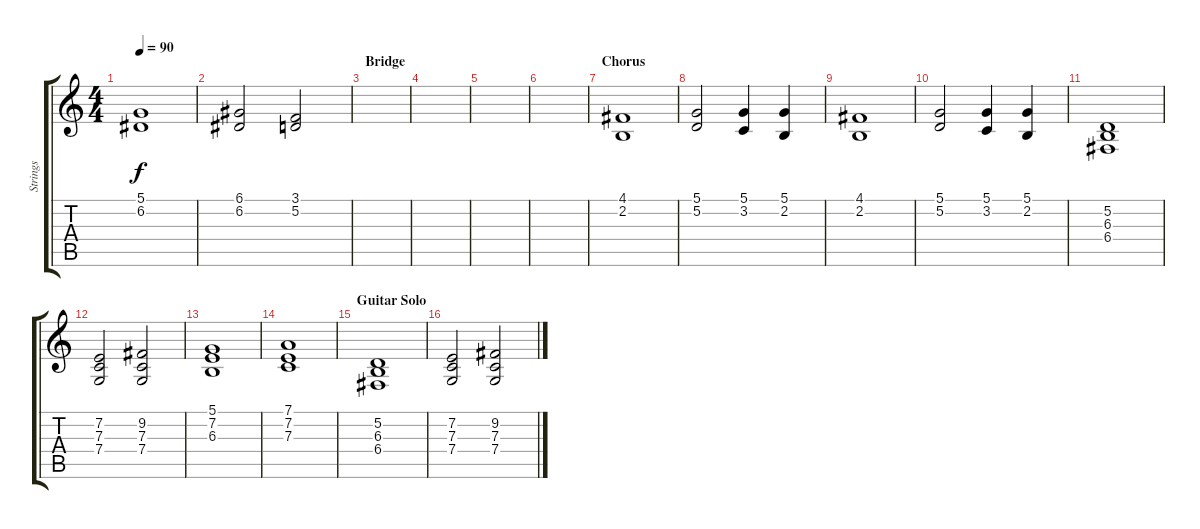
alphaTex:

\track ("Strings" "Strings") {instrument synthstrings1}
\staff {score tabs}
\tuning (D4 A3 F3 C3 G2 C2) {hide}
\ts (4 4)
\tempo 90
\clef g2
\ks c
(5.1 6.2).1{dy f} |
(6.1 6.2).2 (3.1 5.2).2 |
\section ("" "Bridge")
|
|
|
|
\section ("" "Chorus")
(4.1 2.2).1 |
(5.1 5.2).2 (5.1 3.2).4 (5.1 2.2).4 |
(4.1 2.2).1 |
(5.1 5.2).2 (5.1 3.2).4 (5.1 2.2).4 |
(5.2 6.3 6.4).1 |
(7.2 7.3 7.4).2 (9.2 7.3 7.4).2 |
(5.1 7.2 6.3).1 |
(7.1 7.2 7.3).1 |
\section ("" "Guitar Solo")
(5.2 6.3 6.4).1 |
(7.2 7.3 7.4).2 (9.2 7.3 7.4).2
